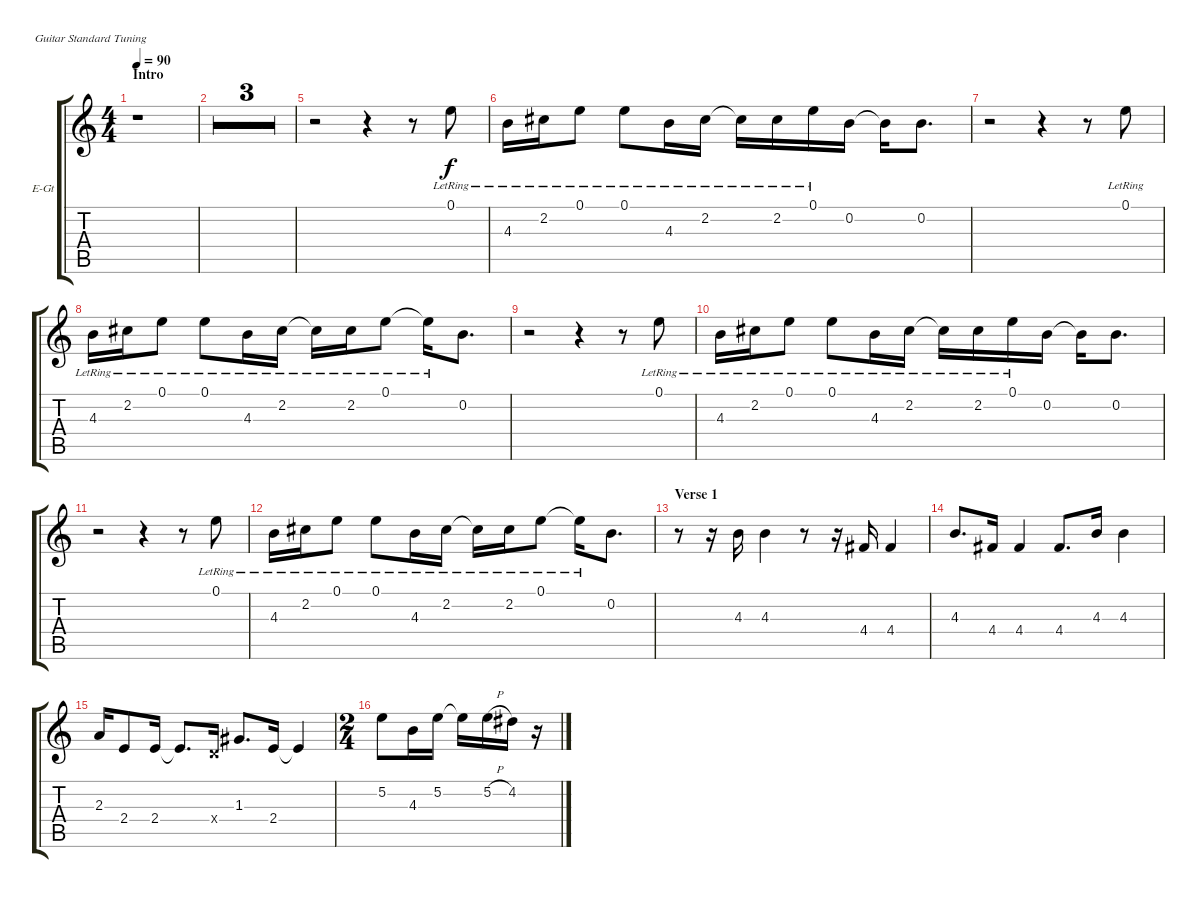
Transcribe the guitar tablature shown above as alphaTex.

\bracketExtendMode groupsimilarinstruments
\firstSystemTrackNameOrientation horizontal
\otherSystemsTrackNameOrientation horizontal
\track ("Guitar 1" "E-Gt") {multiBarRest instrument electricguitarclean}
\staff {score tabs}
\tuning (E4 B3 G3 D3 A2 E2)
\ts (4 4)
\beaming (8 2 2 2 2)
\section ("" "Intro")
\tempo 90
\clef g2
\ks c
r.1{dy f instrument electricguitarclean} |
r.1 |
r.1 |
r.1 |
r.2 r.4 r.8 0.1{lr}.8 |
4.3{lr}.16 2.2{lr}.16 0.1{lr}.8 0.1{lr}.8 4.3{lr}.16 2.2{lr}.16 2.2{lr t}.16 2.2{lr}.16 0.1{lr}.16 0.2.16 0.2{t}.16 0.2.8{d} |
r.2 r.4 r.8 0.1{lr}.8 |
4.3{lr}.16 2.2{lr}.16 0.1{lr}.8 0.1{lr}.8 4.3{lr}.16 2.2{lr}.16 2.2{lr t}.16 2.2{lr}.16 0.1{lr}.8 0.1{lr t}.16 0.2.8{d} |
r.2 r.4 r.8 0.1{lr}.8 |
4.3{lr}.16 2.2{lr}.16 0.1{lr}.8 0.1{lr}.8 4.3{lr}.16 2.2{lr}.16 2.2{lr t}.16 2.2{lr}.16 0.1{lr}.16 0.2.16 0.2{t}.16 0.2.8{d} |
r.2 r.4 r.8 0.1{lr}.8 |
4.3{lr}.16 2.2{lr}.16 0.1{lr}.8 0.1{lr}.8 4.3{lr}.16 2.2{lr}.16 2.2{lr t}.16 2.2{lr}.16 0.1{lr}.8 0.1{lr t}.16 0.2.8{d} |
\section ("" "Verse 1")
r.8 r.16 4.3.16 4.3.4 r.8 r.16 4.4.16 4.4.4 |
4.3.8{d} 4.4.16 4.4.4 4.4.8{d} 4.3.16 4.3.4 |
2.3.16 2.4.8 2.4.16 2.4{t}.8{d} 0.4{x}.16 1.3.8{d} 2.4.16 2.4{t}.4 |
\ts (2 4)
\beaming (8 2 2)
5.2.8 4.3.16 5.2.16 5.2{t}.16 5.2{h}.16 4.2.16 r.16
